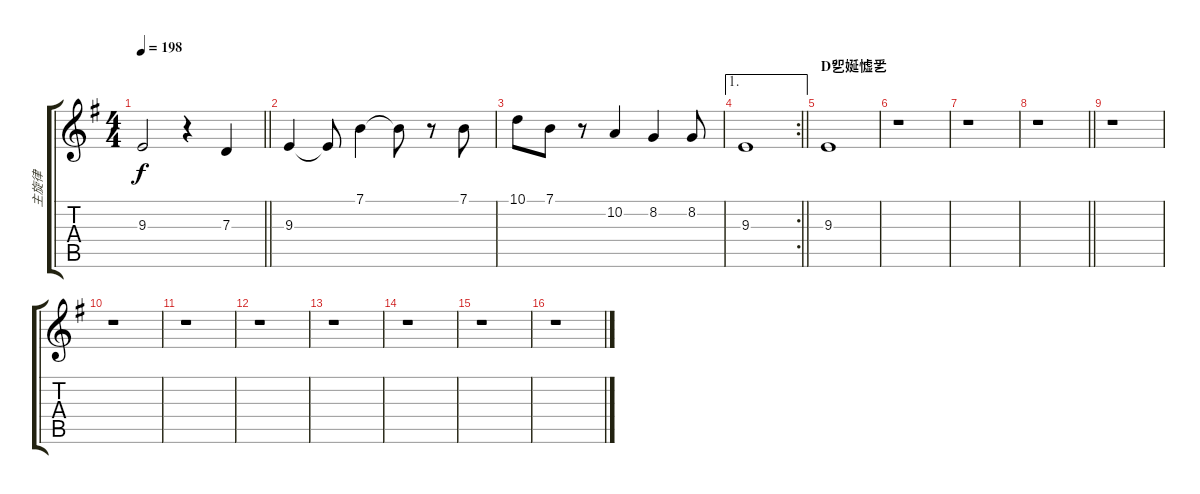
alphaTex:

\track ("主旋律" "主旋律") {instrument voiceoohs}
\staff {score tabs}
\tuning (E4 B3 G3 D3 A2 E2) {hide}
\ts (4 4)
\tempo 198
\clef g2
\barLineRight lightlight
\ks g
9.3{t}.2{dy f} r.4 7.3.4 |
9.3.4 9.3{t}.8 7.1.4 7.1{t}.8 r.8 7.1.8 |
10.1.8 7.1.8 r.8 10.2.4 8.2.4 8.2.8 |
\ae 1
\rc 2
\barLineRight lightlight
9.3.1 |
\section ("" "D乮娫憈乯")
9.3.1 |
r.1 |
r.1 |
\barLineRight lightlight
r.1 |
r.1 |
r.1 |
r.1 |
r.1 |
r.1 |
r.1 |
r.1 |
r.1
